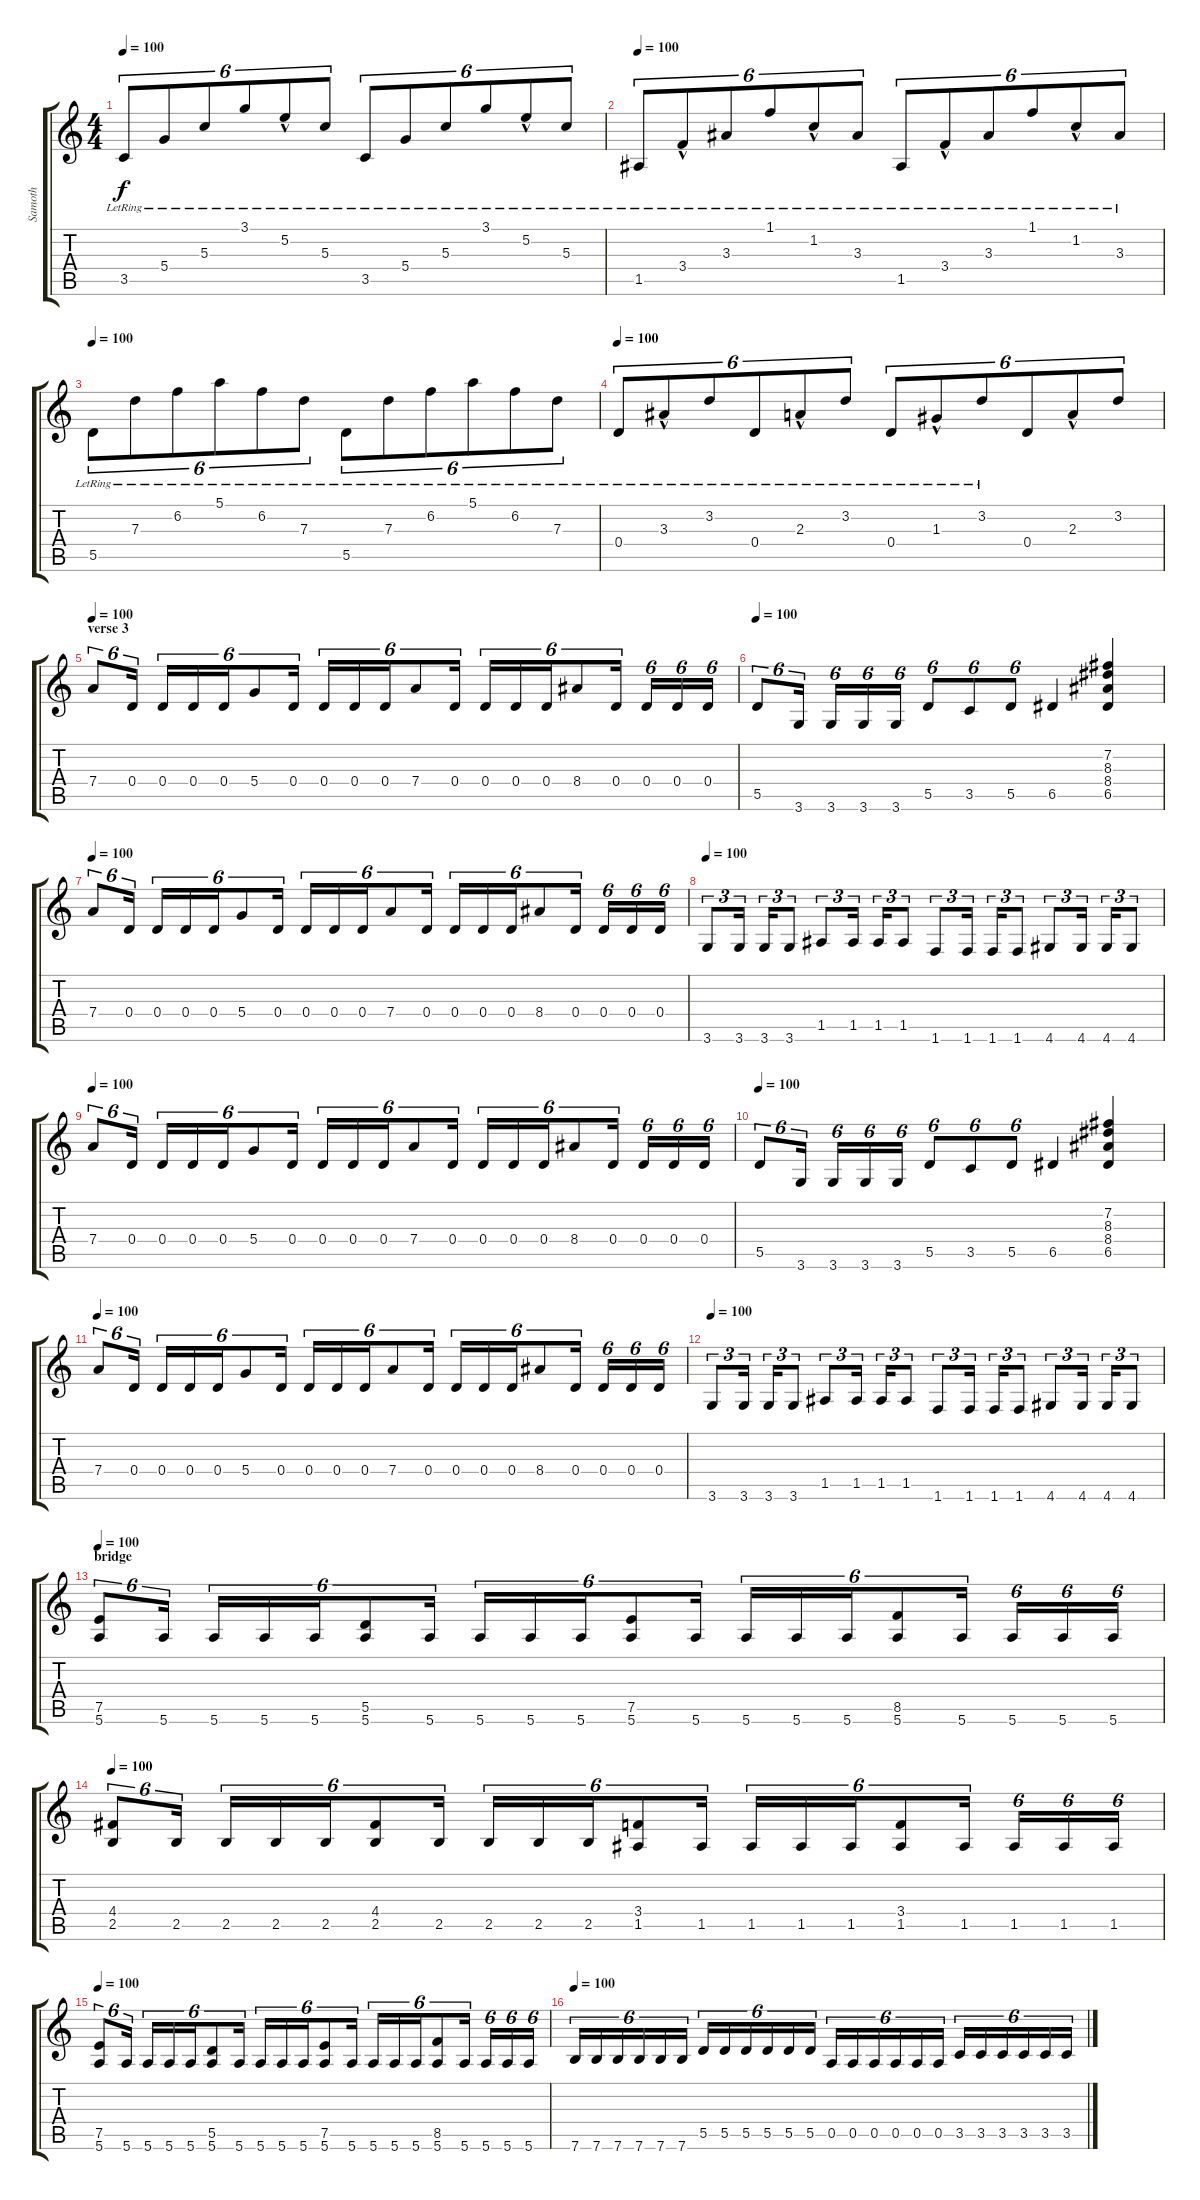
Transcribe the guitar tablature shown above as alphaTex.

\track ("Samoth" "Samoth") {instrument overdrivenguitar}
\staff {score tabs}
\tuning (E4 B3 G3 D3 A2 E2) {hide}
\ts (4 4)
\tempo 100
\clef g2
\ks c
3.5{lr}.8{tu (6 4) dy f} 5.4{lr}.8{tu (6 4)} 5.3{lr}.8{tu (6 4)} 3.1{lr}.8{tu (6 4)} 5.2{hac lr}.8{tu (6 4)} 5.3{lr}.8{tu (6 4)} 3.5{lr}.8{tu (6 4)} 5.4{lr}.8{tu (6 4)} 5.3{lr}.8{tu (6 4)} 3.1{lr}.8{tu (6 4)} 5.2{hac lr}.8{tu (6 4)} 5.3{lr}.8{tu (6 4)} |
\tempo 100
1.5{lr}.8{tu (6 4)} 3.4{hac lr}.8{tu (6 4)} 3.3{lr}.8{tu (6 4)} 1.1{lr}.8{tu (6 4)} 1.2{hac lr}.8{tu (6 4)} 3.3{lr}.8{tu (6 4)} 1.5{lr}.8{tu (6 4)} 3.4{hac lr}.8{tu (6 4)} 3.3{lr}.8{tu (6 4)} 1.1{lr}.8{tu (6 4)} 1.2{hac lr}.8{tu (6 4)} 3.3{lr}.8{tu (6 4)} |
\tempo 100
5.5{lr}.8{tu (6 4)} 7.3{lr}.8{tu (6 4)} 6.2{lr}.8{tu (6 4)} 5.1{lr}.8{tu (6 4)} 6.2{lr}.8{tu (6 4)} 7.3{lr}.8{tu (6 4)} 5.5{lr}.8{tu (6 4)} 7.3{lr}.8{tu (6 4)} 6.2{lr}.8{tu (6 4)} 5.1{lr}.8{tu (6 4)} 6.2{lr}.8{tu (6 4)} 7.3{lr}.8{tu (6 4)} |
\tempo 100
0.4{lr}.8{tu (6 4)} 3.3{hac lr}.8{tu (6 4)} 3.2{lr}.8{tu (6 4)} 0.4{lr}.8{tu (6 4)} 2.3{hac lr}.8{tu (6 4)} 3.2{lr}.8{tu (6 4)} 0.4{lr}.8{tu (6 4)} 1.3{hac lr}.8{tu (6 4)} 3.2{lr}.8{tu (6 4)} 0.4.8{tu (6 4)} 2.3{hac}.8{tu (6 4)} 3.2.8{tu (6 4)} |
\section ("" "verse 3")
\tempo 100
7.4.8{tu (6 4)} 0.4.16{tu (6 4)} 0.4.16{tu (6 4)} 0.4.16{tu (6 4)} 0.4.16{tu (6 4)} 5.4.8{tu (6 4)} 0.4.16{tu (6 4)} 0.4.16{tu (6 4)} 0.4.16{tu (6 4)} 0.4.16{tu (6 4)} 7.4.8{tu (6 4)} 0.4.16{tu (6 4)} 0.4.16{tu (6 4)} 0.4.16{tu (6 4)} 0.4.16{tu (6 4)} 8.4.8{tu (6 4)} 0.4.16{tu (6 4)} 0.4.16{tu (6 4)} 0.4.16{tu (6 4)} 0.4.16{tu (6 4)} |
\tempo 100
5.5.8{tu (6 4)} 3.6.16{tu (6 4)} 3.6.16{tu (6 4)} 3.6.16{tu (6 4)} 3.6.16{tu (6 4)} 5.5.8{tu (6 4)} 3.5.8{tu (6 4)} 5.5.8{tu (6 4)} 6.5.4 (7.2 8.3 8.4 6.5).4 |
\tempo 100
7.4.8{tu (6 4)} 0.4.16{tu (6 4)} 0.4.16{tu (6 4)} 0.4.16{tu (6 4)} 0.4.16{tu (6 4)} 5.4.8{tu (6 4)} 0.4.16{tu (6 4)} 0.4.16{tu (6 4)} 0.4.16{tu (6 4)} 0.4.16{tu (6 4)} 7.4.8{tu (6 4)} 0.4.16{tu (6 4)} 0.4.16{tu (6 4)} 0.4.16{tu (6 4)} 0.4.16{tu (6 4)} 8.4.8{tu (6 4)} 0.4.16{tu (6 4)} 0.4.16{tu (6 4)} 0.4.16{tu (6 4)} 0.4.16{tu (6 4)} |
\tempo 100
3.6.8{tu (3 2)} 3.6.16{tu (3 2)} 3.6.16{tu (3 2)} 3.6.8{tu (3 2)} 1.5.8{tu (3 2)} 1.5.16{tu (3 2)} 1.5.16{tu (3 2)} 1.5.8{tu (3 2)} 1.6.8{tu (3 2)} 1.6.16{tu (3 2)} 1.6.16{tu (3 2)} 1.6.8{tu (3 2)} 4.6.8{tu (3 2)} 4.6.16{tu (3 2)} 4.6.16{tu (3 2)} 4.6.8{tu (3 2)} |
\tempo 100
7.4.8{tu (6 4)} 0.4.16{tu (6 4)} 0.4.16{tu (6 4)} 0.4.16{tu (6 4)} 0.4.16{tu (6 4)} 5.4.8{tu (6 4)} 0.4.16{tu (6 4)} 0.4.16{tu (6 4)} 0.4.16{tu (6 4)} 0.4.16{tu (6 4)} 7.4.8{tu (6 4)} 0.4.16{tu (6 4)} 0.4.16{tu (6 4)} 0.4.16{tu (6 4)} 0.4.16{tu (6 4)} 8.4.8{tu (6 4)} 0.4.16{tu (6 4)} 0.4.16{tu (6 4)} 0.4.16{tu (6 4)} 0.4.16{tu (6 4)} |
\tempo 100
5.5.8{tu (6 4)} 3.6.16{tu (6 4)} 3.6.16{tu (6 4)} 3.6.16{tu (6 4)} 3.6.16{tu (6 4)} 5.5.8{tu (6 4)} 3.5.8{tu (6 4)} 5.5.8{tu (6 4)} 6.5.4 (7.2 8.3 8.4 6.5).4 |
\tempo 100
7.4.8{tu (6 4)} 0.4.16{tu (6 4)} 0.4.16{tu (6 4)} 0.4.16{tu (6 4)} 0.4.16{tu (6 4)} 5.4.8{tu (6 4)} 0.4.16{tu (6 4)} 0.4.16{tu (6 4)} 0.4.16{tu (6 4)} 0.4.16{tu (6 4)} 7.4.8{tu (6 4)} 0.4.16{tu (6 4)} 0.4.16{tu (6 4)} 0.4.16{tu (6 4)} 0.4.16{tu (6 4)} 8.4.8{tu (6 4)} 0.4.16{tu (6 4)} 0.4.16{tu (6 4)} 0.4.16{tu (6 4)} 0.4.16{tu (6 4)} |
\tempo 100
3.6.8{tu (3 2)} 3.6.16{tu (3 2)} 3.6.16{tu (3 2)} 3.6.8{tu (3 2)} 1.5.8{tu (3 2)} 1.5.16{tu (3 2)} 1.5.16{tu (3 2)} 1.5.8{tu (3 2)} 1.6.8{tu (3 2)} 1.6.16{tu (3 2)} 1.6.16{tu (3 2)} 1.6.8{tu (3 2)} 4.6.8{tu (3 2)} 4.6.16{tu (3 2)} 4.6.16{tu (3 2)} 4.6.8{tu (3 2)} |
\section ("" "bridge")
\tempo 100
(7.5 5.6).8{tu (6 4)} 5.6.16{tu (6 4)} 5.6.16{tu (6 4)} 5.6.16{tu (6 4)} 5.6.16{tu (6 4)} (5.5 5.6).8{tu (6 4)} 5.6.16{tu (6 4)} 5.6.16{tu (6 4)} 5.6.16{tu (6 4)} 5.6.16{tu (6 4)} (7.5 5.6).8{tu (6 4)} 5.6.16{tu (6 4)} 5.6.16{tu (6 4)} 5.6.16{tu (6 4)} 5.6.16{tu (6 4)} (8.5 5.6).8{tu (6 4)} 5.6.16{tu (6 4)} 5.6.16{tu (6 4)} 5.6.16{tu (6 4)} 5.6.16{tu (6 4)} |
\tempo 100
(4.4 2.5).8{tu (6 4)} 2.5.16{tu (6 4)} 2.5.16{tu (6 4)} 2.5.16{tu (6 4)} 2.5.16{tu (6 4)} (4.4 2.5).8{tu (6 4)} 2.5.16{tu (6 4)} 2.5.16{tu (6 4)} 2.5.16{tu (6 4)} 2.5.16{tu (6 4)} (3.4 1.5).8{tu (6 4)} 1.5.16{tu (6 4)} 1.5.16{tu (6 4)} 1.5.16{tu (6 4)} 1.5.16{tu (6 4)} (3.4 1.5).8{tu (6 4)} 1.5.16{tu (6 4)} 1.5.16{tu (6 4)} 1.5.16{tu (6 4)} 1.5.16{tu (6 4)} |
\tempo 100
(7.5 5.6).8{tu (6 4)} 5.6.16{tu (6 4)} 5.6.16{tu (6 4)} 5.6.16{tu (6 4)} 5.6.16{tu (6 4)} (5.5 5.6).8{tu (6 4)} 5.6.16{tu (6 4)} 5.6.16{tu (6 4)} 5.6.16{tu (6 4)} 5.6.16{tu (6 4)} (7.5 5.6).8{tu (6 4)} 5.6.16{tu (6 4)} 5.6.16{tu (6 4)} 5.6.16{tu (6 4)} 5.6.16{tu (6 4)} (8.5 5.6).8{tu (6 4)} 5.6.16{tu (6 4)} 5.6.16{tu (6 4)} 5.6.16{tu (6 4)} 5.6.16{tu (6 4)} |
\tempo 100
7.6.16{tu (6 4)} 7.6.16{tu (6 4)} 7.6.16{tu (6 4)} 7.6.16{tu (6 4)} 7.6.16{tu (6 4)} 7.6.16{tu (6 4)} 5.5.16{tu (6 4)} 5.5.16{tu (6 4)} 5.5.16{tu (6 4)} 5.5.16{tu (6 4)} 5.5.16{tu (6 4)} 5.5.16{tu (6 4)} 0.5.16{tu (6 4)} 0.5.16{tu (6 4)} 0.5.16{tu (6 4)} 0.5.16{tu (6 4)} 0.5.16{tu (6 4)} 0.5.16{tu (6 4)} 3.5.16{tu (6 4)} 3.5.16{tu (6 4)} 3.5.16{tu (6 4)} 3.5.16{tu (6 4)} 3.5.16{tu (6 4)} 3.5.16{tu (6 4)}
